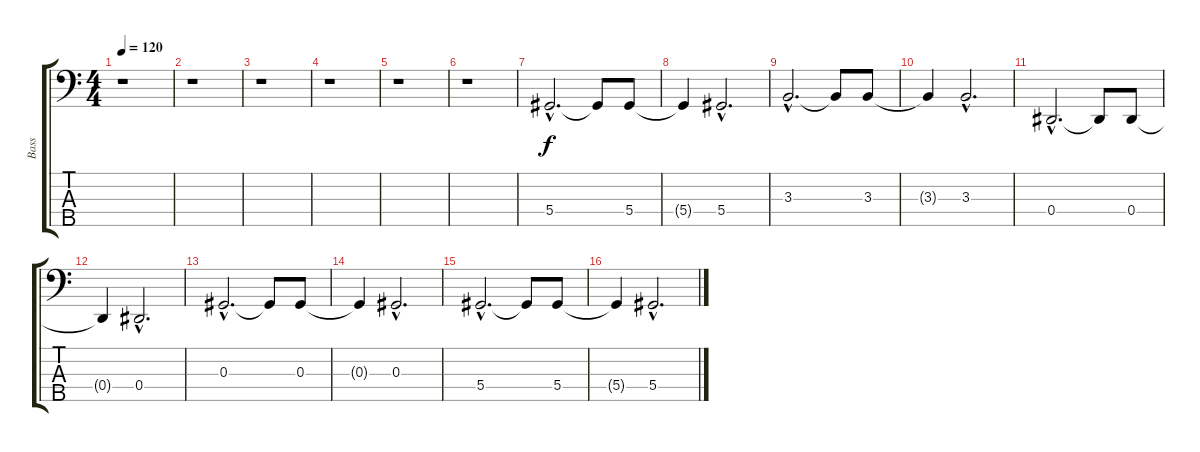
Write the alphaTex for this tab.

\track ("Bass" "Bass") {instrument electricbassfinger}
\staff {score tabs}
\tuning (Gb2 Db2 Ab1 Eb1 Bb0) {hide}
\ts (4 4)
\tempo 120
\clef f4
\ks c
r.1{dy f} |
r.1 |
r.1 |
r.1 |
r.1 |
r.1 |
5.4{hac}.2{d} 5.4{t}.8 5.4.8 |
5.4{t}.4 5.4{hac}.2{d} |
3.3{hac}.2{d} 3.3{t}.8 3.3.8 |
3.3{t}.4 3.3{hac}.2{d} |
0.4{hac}.2{d} 0.4{t}.8 0.4.8 |
0.4{t}.4 0.4{hac}.2{d} |
0.3{hac}.2{d} 0.3{t}.8 0.3.8 |
0.3{t}.4 0.3{hac}.2{d} |
5.4{hac}.2{d} 5.4{t}.8 5.4.8 |
5.4{t}.4 5.4{hac}.2{d}
